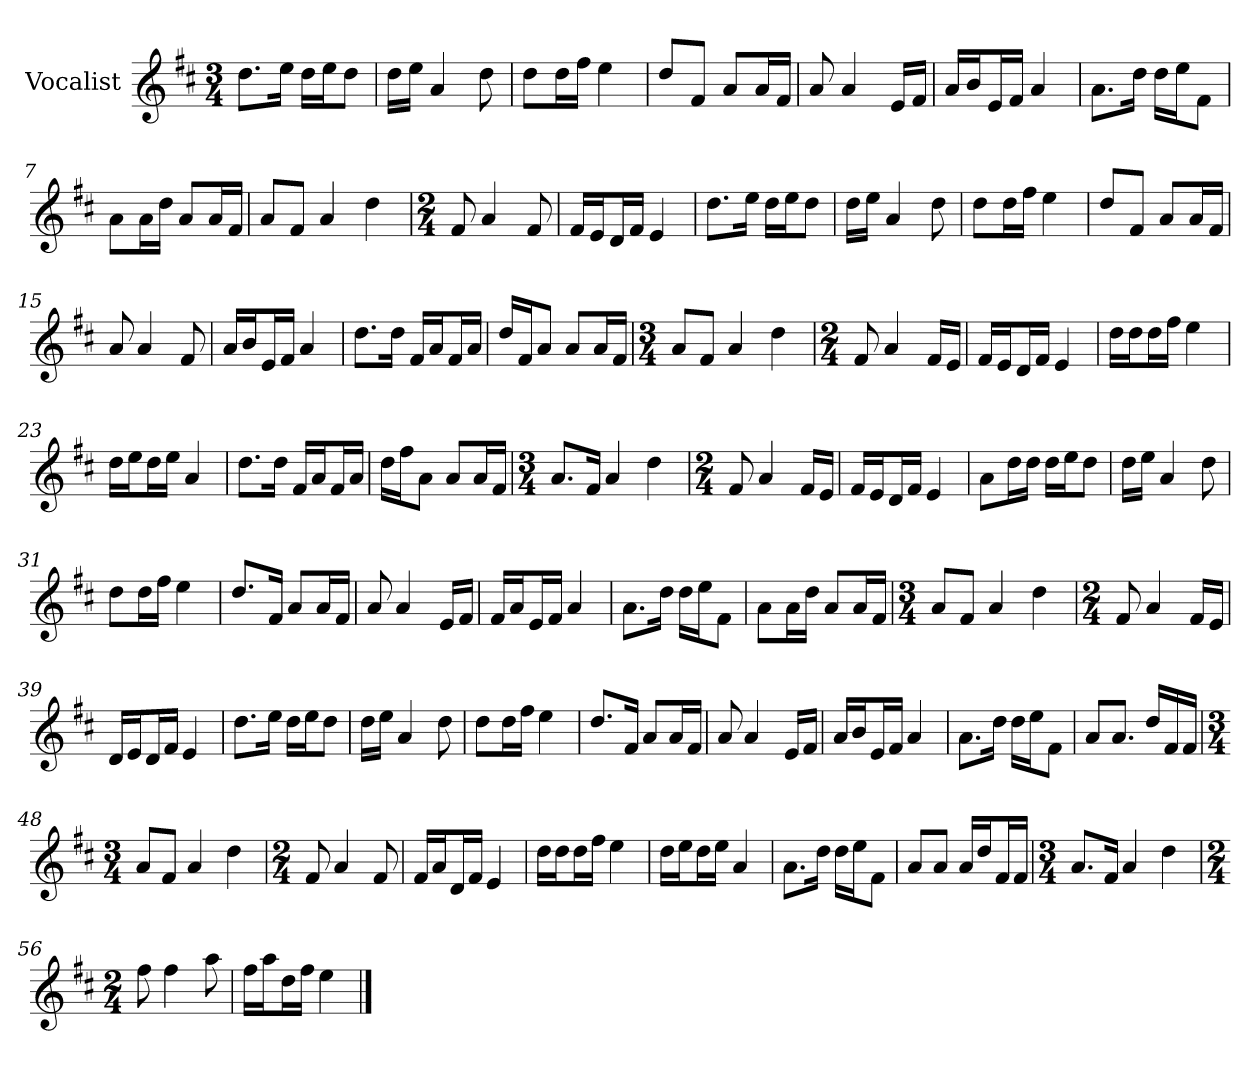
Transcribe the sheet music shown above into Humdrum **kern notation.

**kern
*part1
*staff1
*I"Vocalist
*k[f#c#]
*D:
*M3/4
=
8.ddL
16eeJk
16ddLL
16eeJ
8ddJ
=1
16ddLL
16eeJJ
4a
8dd
=2
8ddL
16ddL
16ff#JJ
4ee
=3
8ddL
8f#J
8aL
16aL
16f#JJ
=4
8a
4a
16eLL
16f#JJ
=5
16aLL
16bJ
16eL
16f#JJ
4a
=6
8.aL
16ddJk
16ddLL
16eeJ
8f#J
=7
8aL
16aL
16ddJJ
8aL
16aL
16f#JJ
=8
8aL
8f#J
4a
4dd
=9
*M2/4
8f#
4a
8f#
=10
16f#LL
16eJ
16dL
16f#JJ
4e
=11
8.ddL
16eeJk
16ddLL
16eeJ
8ddJ
=12
16ddLL
16eeJJ
4a
8dd
=13
8ddL
16ddL
16ff#JJ
4ee
=14
8ddL
8f#J
8aL
16aL
16f#JJ
=15
8a
4a
8f#
=16
16aLL
16bJ
16eL
16f#JJ
4a
=17
8.ddL
16ddJk
16f#LL
16aJ
16f#L
16aJJ
=18
16ddLL
16f#J
8aJ
8aL
16aL
16f#JJ
=19
*M3/4
8aL
8f#J
4a
4dd
=20
*M2/4
8f#
4a
16f#LL
16eJJ
=21
16f#LL
16eJ
16dL
16f#JJ
4e
=22
16ddLL
16ddJ
16ddL
16ff#JJ
4ee
=23
16ddLL
16eeJ
16ddL
16eeJJ
4a
=24
8.ddL
16ddJk
16f#LL
16aJ
16f#L
16aJJ
=25
16ddLL
16ff#J
8aJ
8aL
16aL
16f#JJ
=26
*M3/4
8.aL
16f#Jk
4a
4dd
=27
*M2/4
8f#
4a
16f#LL
16eJJ
=28
16f#LL
16eJ
16dL
16f#JJ
4e
=29
8aL
16ddL
16ddJJ
16ddLL
16eeJ
8ddJ
=30
16ddLL
16eeJJ
4a
8dd
=31
8ddL
16ddL
16ff#JJ
4ee
=32
8.ddL
16f#Jk
8aL
16aL
16f#JJ
=33
8a
4a
16eLL
16f#JJ
=34
16f#LL
16aJ
16eL
16f#JJ
4a
=35
8.aL
16ddJk
16ddLL
16eeJ
8f#J
=36
8aL
16aL
16ddJJ
8aL
16aL
16f#JJ
=37
*M3/4
8aL
8f#J
4a
4dd
=38
*M2/4
8f#
4a
16f#LL
16eJJ
=39
16dLL
16eJ
16dL
16f#JJ
4e
=40
8.ddL
16eeJk
16ddLL
16eeJ
8ddJ
=41
16ddLL
16eeJJ
4a
8dd
=42
8ddL
16ddL
16ff#JJ
4ee
=43
8.ddL
16f#Jk
8aL
16aL
16f#JJ
=44
8a
4a
16eLL
16f#JJ
=45
16aLL
16bJ
16eL
16f#JJ
4a
=46
8.aL
16ddJk
16ddLL
16eeJ
8f#J
=47
8aL
8.aJ
16ddLL
16f#
16f#JJ
=48
*M3/4
8aL
8f#J
4a
4dd
=49
*M2/4
8f#
4a
8f#
=50
16f#LL
16aJ
16dL
16f#JJ
4e
=51
16ddLL
16ddJ
16ddL
16ff#JJ
4ee
=52
16ddLL
16eeJ
16ddL
16eeJJ
4a
=53
8.aL
16ddJk
16ddLL
16eeJ
8f#J
=54
8aL
8aJ
16aLL
16ddJ
16f#L
16f#JJ
=55
*M3/4
8.aL
16f#Jk
4a
4dd
=56
*M2/4
8ff#
4ff#
8aa
=57
16ff#LL
16aaJ
16ddL
16ff#JJ
4ee
==
*-
